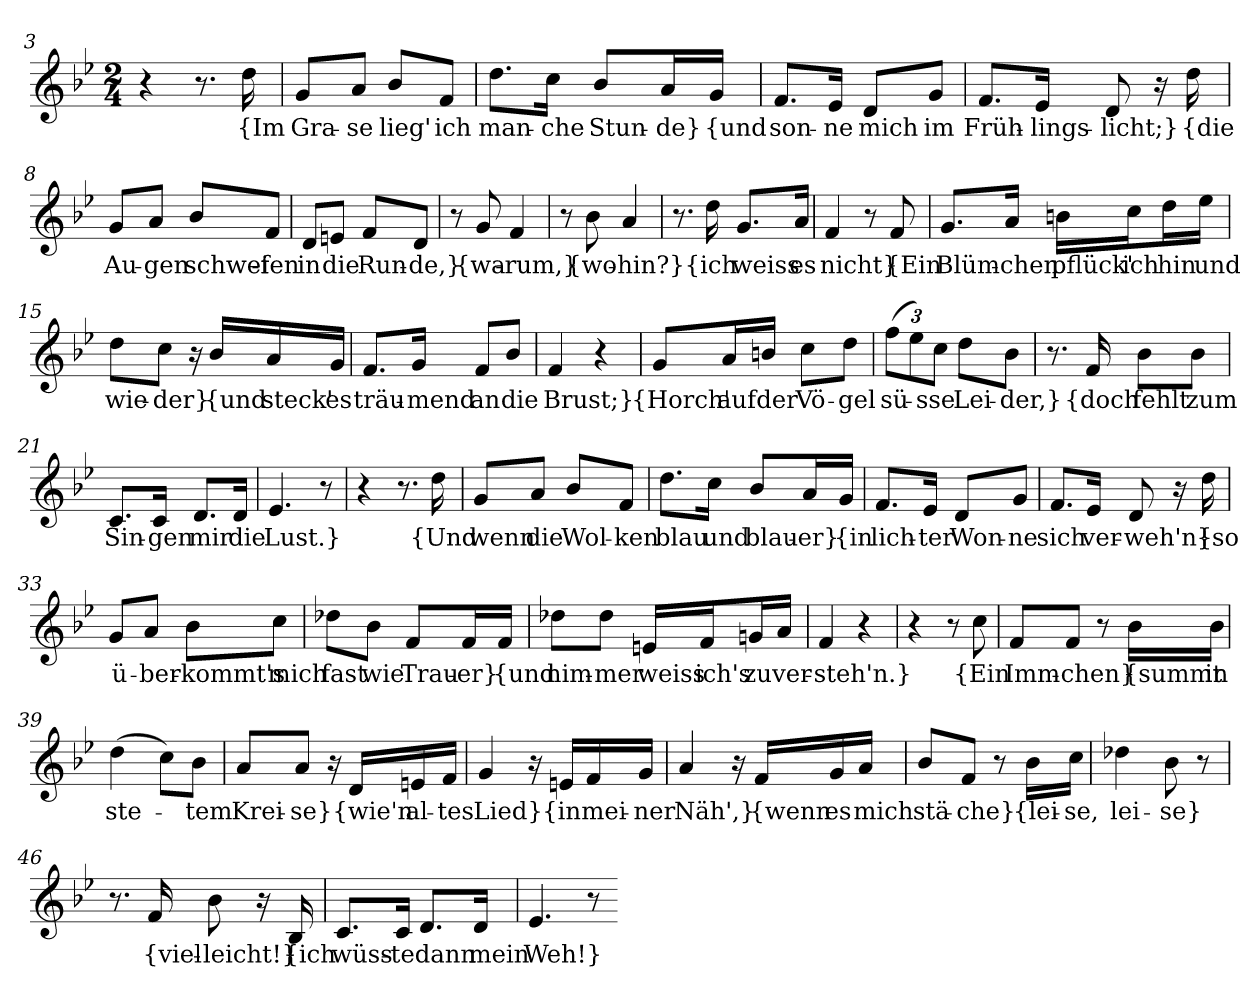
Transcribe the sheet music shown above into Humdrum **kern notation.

**kern	**text
*part1	*part1
*staff1	*staff1
*clefG2	*
*k[b-e-]	*
*M2/4	*
=3	=3
4r	.
8.r	.
16dd	{Im
=4	=4
8g/L	Gra-
8a/J	-se
8b-/L	lieg'
8f/J	ich
=5	=5
8.dd\L	man-
16cc\Jk	-che
8b-/L	Stun-
16a/L	-de}
16g/JJ	{und
=6	=6
8.f/L	son-
16e-/Jk	-ne
8d/L	mich
8g/J	im
=7	=7
8.f/L	Früh-
16e-/Jk	-lings-
8d	-licht;}
16r	.
16dd	{die
=8	=8
8g/L	Au-
8a/J	-gen
8b-/L	schwei-
8f/J	-fen
=9	=9
8d/L	in
8en/J	die
8f/L	Run-
8d/J	-de,}
=10	=10
8r	.
8g	{wa-
4f	-rum,}
=11	=11
8r	.
8b-	{wo-
4a	-hin?}
=12	=12
8.r	.
16dd	{ich
8.g/L	weiss
16a/Jk	es
=13	=13
4f	nicht}
8r	.
8f	{Ein
=14	=14
8.g/L	Blüm-
16a/Jk	-chen
16bn\LL	pflück'
16cc\J	ich
16dd\L	hin
16ee-\JJ	und
=15	=15
8dd\L	wie-
8cc\J	-der}
16r	.
16b-/LL	{und
16a/	steck'
16g/JJ	es
=16	=16
8.f/L	träu-
16g/Jk	-mend
8f/L	an
8b-/J	die
=17	=17
4f	Brust;}
4r	.
=18	=18
8g/L	{Horch'
16a/L	auf
16bn/JJ	der
8cc\L	Vö-
8dd\J	-gel
=19	=19
(12ff\L	sü-
12ee-\)	.
12cc\J	-sse
8dd\L	Lei-
8b-\J	-der,}
=20	=20
8.r	.
16f	{doch
8b-\L	fehlt
8b-\J	zum
=21	=21
8.c/L	Sin-
16c/Jk	-gen
8.d/L	mir
16d/Jk	die
=22	=22
4.e-	Lust.}
8r	.
=28	=28
4r	.
8.r	.
16dd	{Und
=29	=29
8g/L	wenn
8a/J	die
8b-/L	Wol-
8f/J	-ken
=30	=30
8.dd\L	blau
16cc\Jk	und
8b-/L	blau-
16a/L	-er}
16g/JJ	{in
=31	=31
8.f/L	lich-
16e-/Jk	-ter
8d/L	Won-
8g/J	-ne
=32	=32
8.f/L	sich
16e-/Jk	ver-
8d	weh'n}
16r	.
16dd	{so
=33	=33
8g/L	ü-
8a/J	-ber-
8b-\L	kommt's
8cc\J	mich
=34	=34
8dd-X\L	fast
8b-\J	wie
8f/L	Trau-
16f/L	-er}
16f/JJ	{und
=35	=35
8dd-X\L	nim-
8dd-\J	-mer
16en/LL	weiss
16f/J	ich's
16gn/L	zu
16a/JJ	ver-
=36	=36
4f	-steh'n.}
4r	.
=37	=37
4r	.
8r	.
8cc	{Ein
=38	=38
8f/L	Imm-
8f/J	-chen}
8r	.
16b-\LL	{summt
16b-\JJ	in
=39	=39
(4dd	ste-
8cc\L)	.
8b-\J	-tem
=40	=40
8a/L	Krei-
8a/J	-se}
16r	.
16d/LL	{wie'n
16en/	al-
16f/JJ	-tes
=41	=41
4g	Lied}
16r	.
16en/LL	{in
16f/	mei-
16g/JJ	-ner
=42	=42
4a	Näh',}
16r	.
16f/LL	{wenn
16g/	es
16a/JJ	mich
=43	=43
8b-/L	stä-
8f/J	-che}
8r	.
16b-\LL	{lei-
16cc\JJ	-se,
=44	=44
4dd-X	lei-
8b-	-se}
8r	.
=46	=46
8.r	.
16f	{viel-
8b-	-leicht!}
16r	.
16B-	{ich
=47	=47
8.c/L	wüss-
16c/Jk	-te
8.d/L	dann
16d/Jk	mein
=48	=48
4.e-	Weh!}
8r	.
=-	=-
*-	*-
